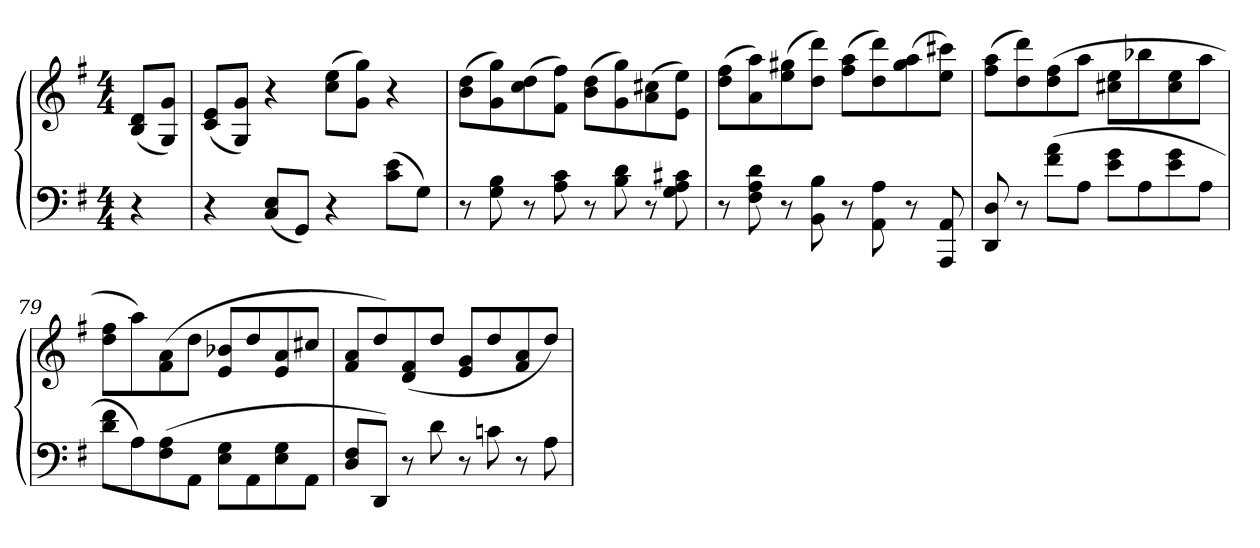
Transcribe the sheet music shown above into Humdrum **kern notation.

**kern	**kern
*part1	*part1
*staff2	*staff1
*clefF4	*clefG2
*k[f#]	*k[f#]
*G:	*G:
*M4/4	*M4/4
=	=
4r	(8B 8dL
.	8G 8gJ)
=75	=75
4r	(8c 8eL
.	8G 8gJ)
(8C 8EL	4r
8GGJ)	.
4r	(8cc 8eeL
.	8g 8ggJ)
(8c 8eL	4r
8GJ)	.
=76	=76
8r	(8b 8ddL
8G 8B	8g 8gg)
8r	(8cc 8dd
8A 8c	8f# 8ff#J)
8r	(8b 8ddL
8B 8d	8g 8gg)
8r	(8a 8cc#X
8G 8A 8c#X	8e 8eeJ)
=77	=77
8r	(8dd 8ff#L
8F# 8A 8d	8a 8aa)
8r	(8ee 8gg#X
8BB 8B	8dd 8dddJ)
8r	(8ff# 8aaL
8AA 8A	8dd 8ddd)
8r	(8gg# 8aa
8AAA 8AA	8ee 8ccc#XJ)
=78	=78
8DD 8D	(8ff# 8aaL
8r	8dd 8ddd)
(8f# 8aL	(8dd 8ff#
8AJ	8aaJ
8e 8gL	8cc#X 8eeL
8A	8bb-X
8e 8g	8cc# 8ee
8AJ	8aaJ
=79	=79
8d 8f#L	8dd 8ff#L
8A)	8aa)
(8F# 8A	(8f# 8a
8AAJ	8ddJ
8E 8GL	8e 8b-XL
8AA	8dd
8E 8G	8e 8a
8AAJ	8cc#XJ
=80	=80
8D 8F#L	8f# 8aL
8DDJ)	8dd)
8r	(8d 8f#
8d	8ddJ
8r	8e 8gL
8cn	8dd
8r	8f# 8a
8A	8ddJ)
=	=
*-	*-
